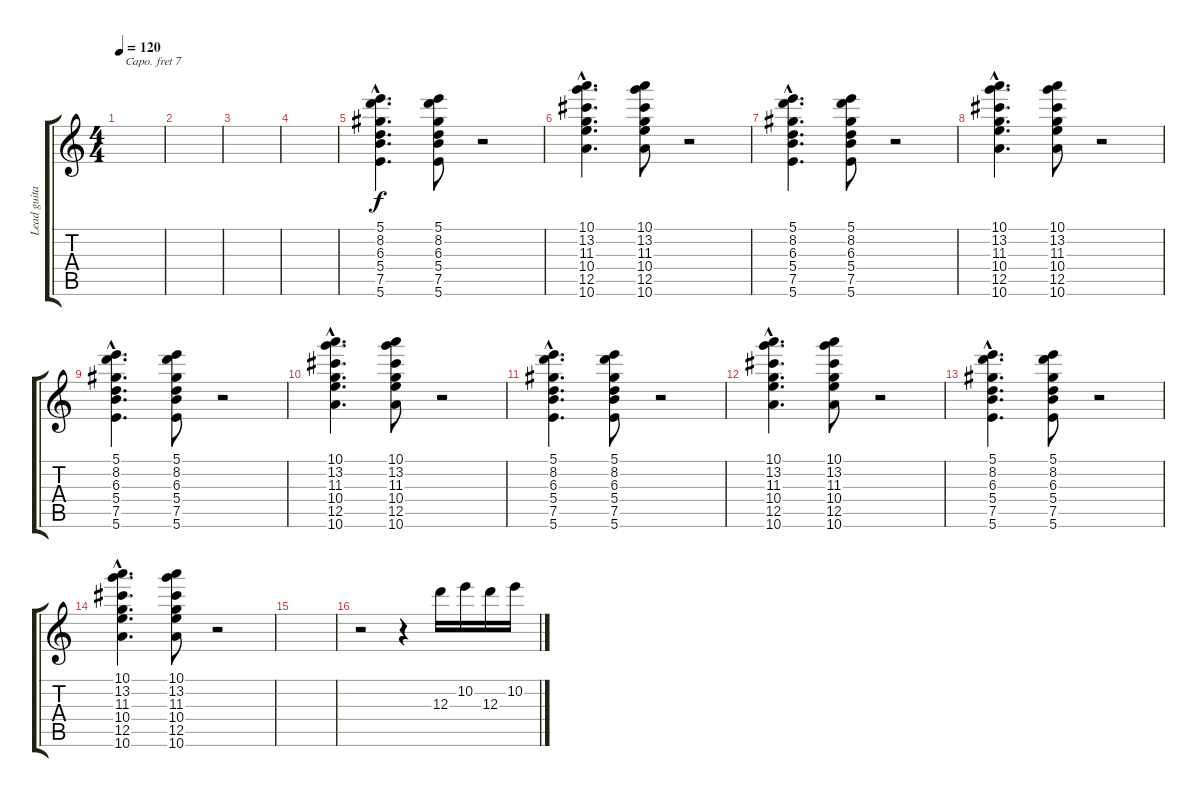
\track ("Lead guitar" "Lead guita") {instrument acousticguitarsteel}
\staff {score tabs}
\capo 7
\tuning (E4 B3 G3 D3 A2 E2) {hide}
\ts (4 4)
\tempo 120
\clef g2
\ks c
|
|
|
|
(5.1{hac} 8.2{hac} 6.3{hac} 5.4{hac} 7.5{hac} 5.6{hac}).4{d} (5.1 8.2 6.3 5.4 7.5 5.6).8 r.2 |
(10.1{hac} 13.2{hac} 11.3{hac} 10.4{hac} 12.5{hac} 10.6{hac}).4{d} (10.1 13.2 11.3 10.4 12.5 10.6).8 r.2 |
(5.1{hac} 8.2{hac} 6.3{hac} 5.4{hac} 7.5{hac} 5.6{hac}).4{d} (5.1 8.2 6.3 5.4 7.5 5.6).8 r.2 |
(10.1{hac} 13.2{hac} 11.3{hac} 10.4{hac} 12.5{hac} 10.6{hac}).4{d} (10.1 13.2 11.3 10.4 12.5 10.6).8 r.2 |
(5.1{hac} 8.2{hac} 6.3{hac} 5.4{hac} 7.5{hac} 5.6{hac}).4{d} (5.1 8.2 6.3 5.4 7.5 5.6).8 r.2 |
(10.1{hac} 13.2{hac} 11.3{hac} 10.4{hac} 12.5{hac} 10.6{hac}).4{d} (10.1 13.2 11.3 10.4 12.5 10.6).8 r.2 |
(5.1{hac} 8.2{hac} 6.3{hac} 5.4{hac} 7.5{hac} 5.6{hac}).4{d} (5.1 8.2 6.3 5.4 7.5 5.6).8 r.2 |
(10.1{hac} 13.2{hac} 11.3{hac} 10.4{hac} 12.5{hac} 10.6{hac}).4{d} (10.1 13.2 11.3 10.4 12.5 10.6).8 r.2 |
(5.1{hac} 8.2{hac} 6.3{hac} 5.4{hac} 7.5{hac} 5.6{hac}).4{d} (5.1 8.2 6.3 5.4 7.5 5.6).8 r.2 |
(10.1{hac} 13.2{hac} 11.3{hac} 10.4{hac} 12.5{hac} 10.6{hac}).4{d} (10.1 13.2 11.3 10.4 12.5 10.6).8 r.2 |
|
r.2 r.4 12.3.16 10.2.16 12.3.16 10.2.16
